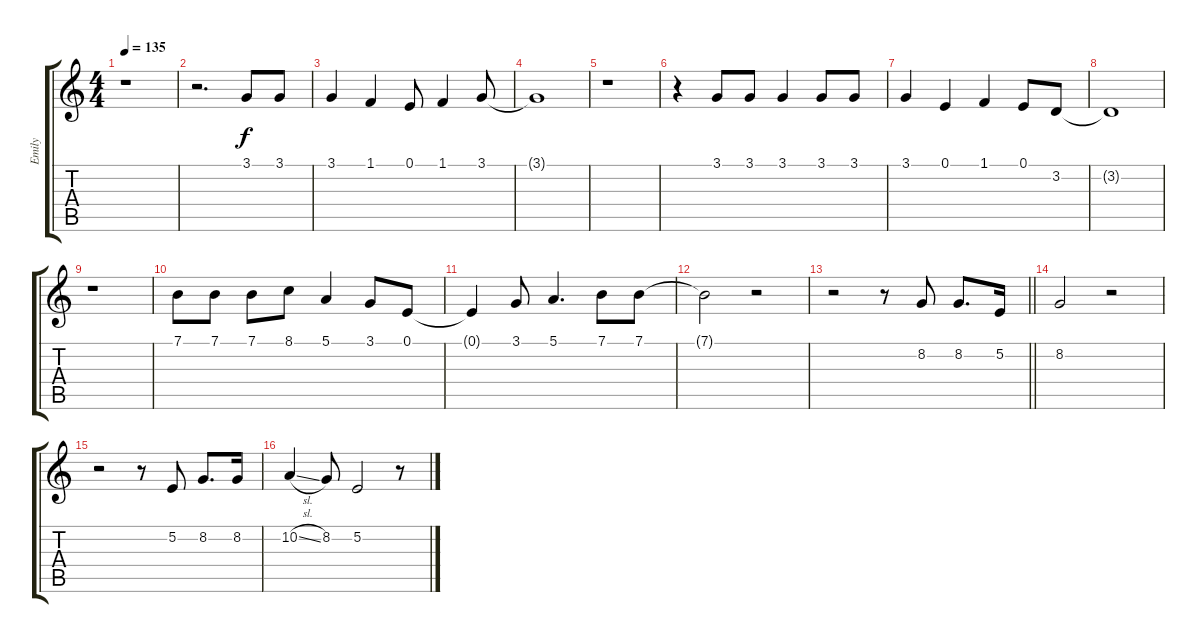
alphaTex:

\track ("Emily" "Emily") {instrument flute}
\staff {score tabs}
\tuning (E4 B3 G3 D3 A2 E2) {hide}
\ts (4 4)
\tempo 135
\clef g2
\ks c
r.1{dy f} |
r.2{d} 3.1.8 3.1.8 |
3.1.4 1.1.4 0.1.8 1.1.4 3.1.8 |
3.1{t}.1 |
r.1 |
r.4 3.1.8 3.1.8 3.1.4 3.1.8 3.1.8 |
3.1.4 0.1.4 1.1.4 0.1.8 3.2.8 |
3.2{t}.1 |
r.1 |
7.1.8 7.1.8 7.1.8 8.1.8 5.1.4 3.1.8 0.1.8 |
0.1{t}.4 3.1.8 5.1.4{d} 7.1.8 7.1.8 |
7.1{t}.2 r.2 |
\barLineRight lightlight
r.2 r.8 8.2.8 8.2.8{d} 5.2.16 |
\section ("" "")
8.2.2 r.2 |
r.2 r.8 5.2.8 8.2.8{d} 8.2.16 |
10.2{sl}.4 8.2.8 5.2.2 r.8
